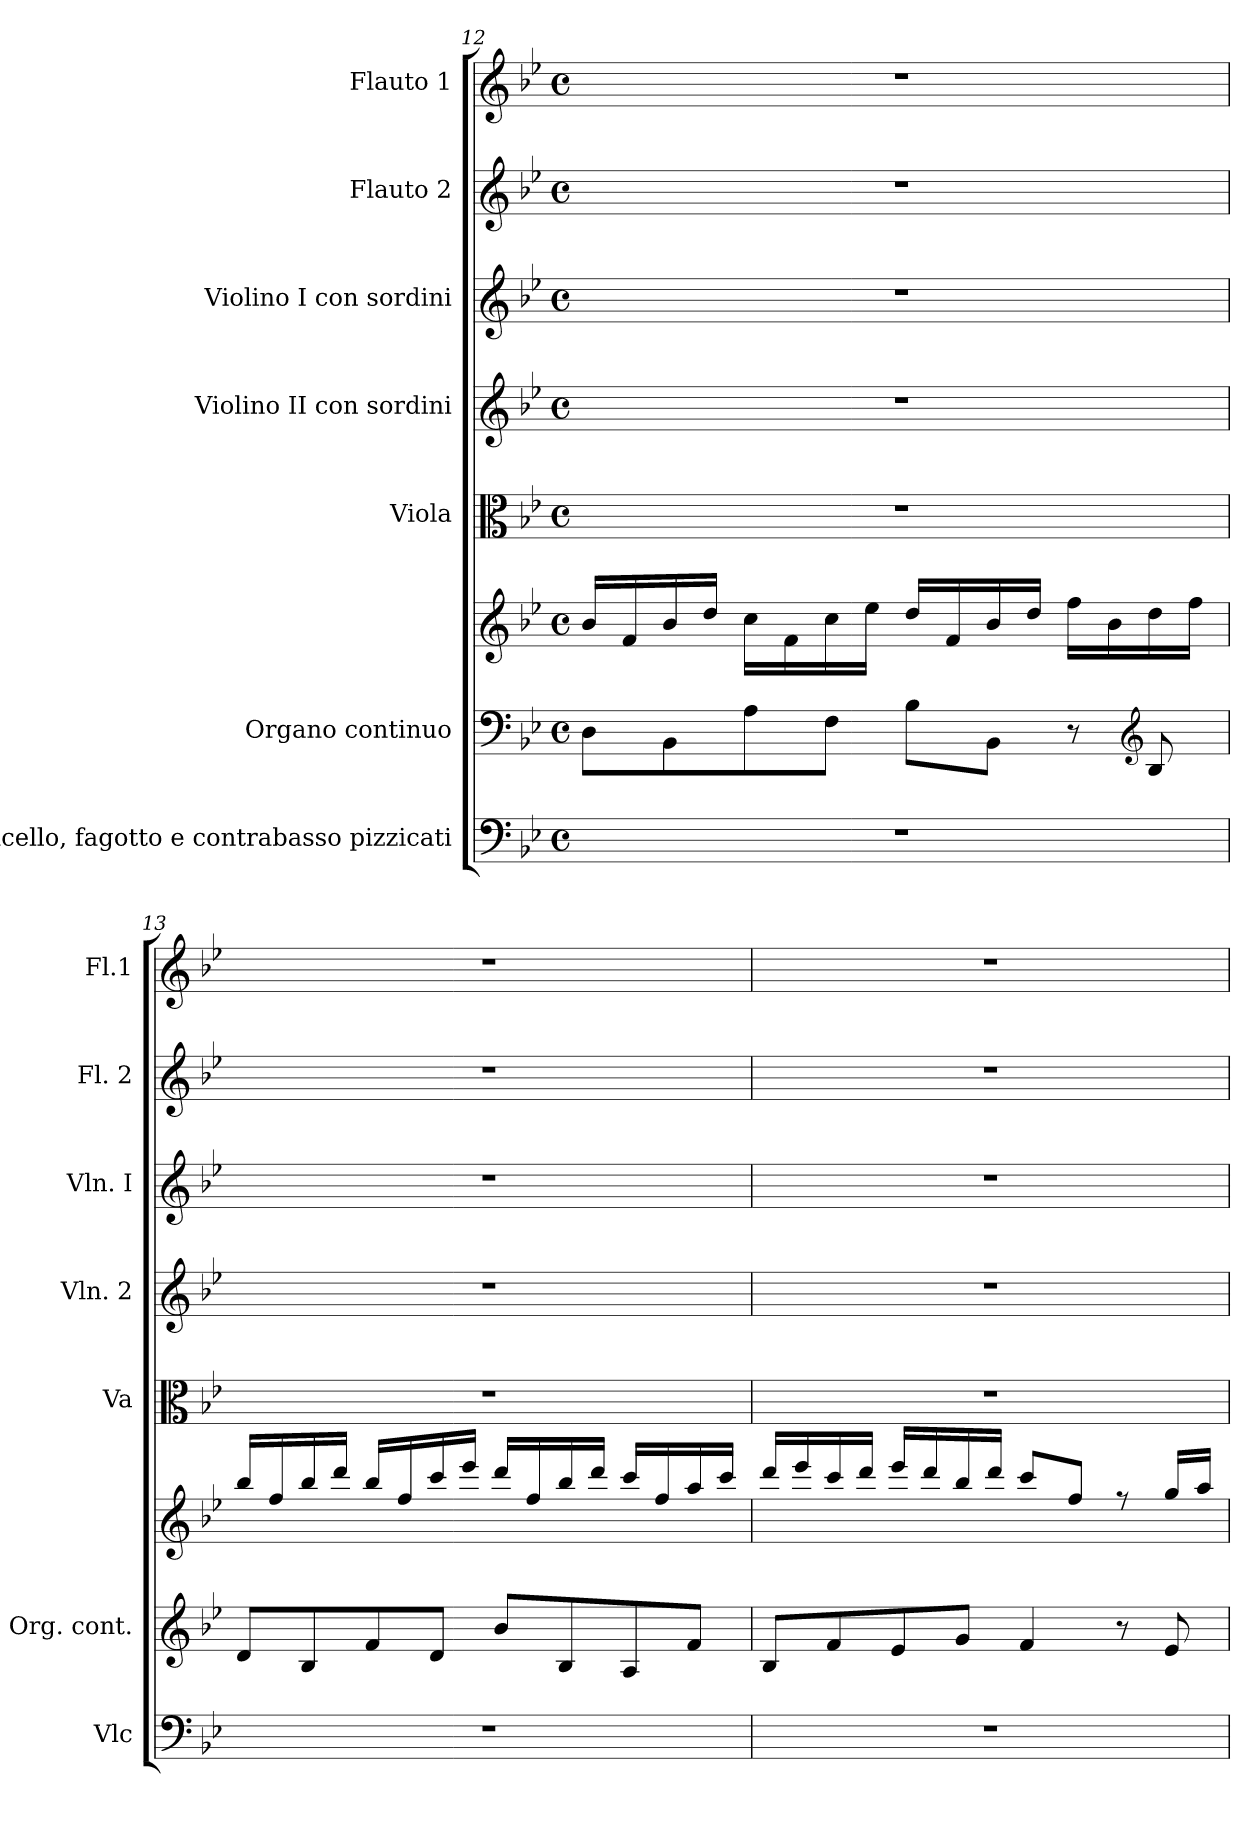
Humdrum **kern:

**kern	**kern	**kern	**kern	**kern	**kern	**kern	**kern
*part7	*part6	*part6	*part5	*part4	*part3	*part2	*part1
*staff8	*staff7	*staff6	*staff5	*staff4	*staff3	*staff2	*staff1
*I"Violoncello, fagotto e contrabasso pizzicati	*I"Organo  continuo	*	*I"Viola	*I"Violino II con sordini	*I"Violino I  con sordini	*I"Flauto 2	*I"Flauto 1
*I'Vlc	*I'Org.  cont.	*	*I'Va	*I'Vln. 2	*I'Vln. I	*I'Fl. 2	*I'Fl.1
!!LO:LB:g=z
*clefF4	*clefF4	*clefG2	*clefC3	*clefG2	*clefG2	*clefG2	*clefG2
*k[b-e-]	*k[b-e-]	*k[b-e-]	*k[b-e-]	*k[b-e-]	*k[b-e-]	*k[b-e-]	*k[b-e-]
*M4/4	*M4/4	*M4/4	*M4/4	*M4/4	*M4/4	*M4/4	*M4/4
*met(c)	*met(c)	*met(c)	*met(c)	*met(c)	*met(c)	*met(c)	*met(c)
=12	=12	=12	=12	=12	=12	=12	=12
1r	8D\L	16b-/LL	1r	1r	1r	1r	1r
.	.	16f/	.	.	.	.	.
.	8BB-\	16b-/	.	.	.	.	.
.	.	16dd/JJ	.	.	.	.	.
.	8A\	16cc\LL	.	.	.	.	.
.	.	16f\	.	.	.	.	.
.	8F\J	16cc\	.	.	.	.	.
.	.	16ee-\JJ	.	.	.	.	.
.	8B-\L	16dd/LL	.	.	.	.	.
.	.	16f/	.	.	.	.	.
.	8BB-\J	16b-/	.	.	.	.	.
.	.	16dd/JJ	.	.	.	.	.
.	8r	16ff\LL	.	.	.	.	.
.	.	16b-\	.	.	.	.	.
*	*clefG2	*	*	*	*	*	*
.	8B-/	16dd\	.	.	.	.	.
.	.	16ff\JJ	.	.	.	.	.
=13	=13	=13	=13	=13	=13	=13	=13
1r	8d/L	16bb-/LL	1r	1r	1r	1r	1r
.	.	16ff/	.	.	.	.	.
.	8B-/	16bb-/	.	.	.	.	.
.	.	16ddd/JJ	.	.	.	.	.
.	8f/	16bb-/LL	.	.	.	.	.
.	.	16ff/	.	.	.	.	.
.	8d/J	16ccc/	.	.	.	.	.
.	.	16eee-/JJ	.	.	.	.	.
.	8b-/L	16ddd/LL	.	.	.	.	.
.	.	16ff/	.	.	.	.	.
.	8B-/	16bb-/	.	.	.	.	.
.	.	16ddd/JJ	.	.	.	.	.
.	8A/	16ccc/LL	.	.	.	.	.
.	.	16ff/	.	.	.	.	.
.	8f/J	16aa/	.	.	.	.	.
.	.	16ccc/JJ	.	.	.	.	.
=14	=14	=14	=14	=14	=14	=14	=14
1r	8B-/L	16ddd/LL	1r	1r	1r	1r	1r
.	.	16eee-/	.	.	.	.	.
.	8f/	16ccc/	.	.	.	.	.
.	.	16ddd/JJ	.	.	.	.	.
.	8e-/	16eee-/LL	.	.	.	.	.
.	.	16ddd/	.	.	.	.	.
.	8g/J	16bb-/	.	.	.	.	.
.	.	16ddd/JJ	.	.	.	.	.
.	4f/	8ccc/L	.	.	.	.	.
.	.	8ff/J	.	.	.	.	.
.	8r	8rff	.	.	.	.	.
.	8e-/	16gg/LL	.	.	.	.	.
.	.	16aa/JJ	.	.	.	.	.
=	=	=	=	=	=	=	=
*-	*-	*-	*-	*-	*-	*-	*-
